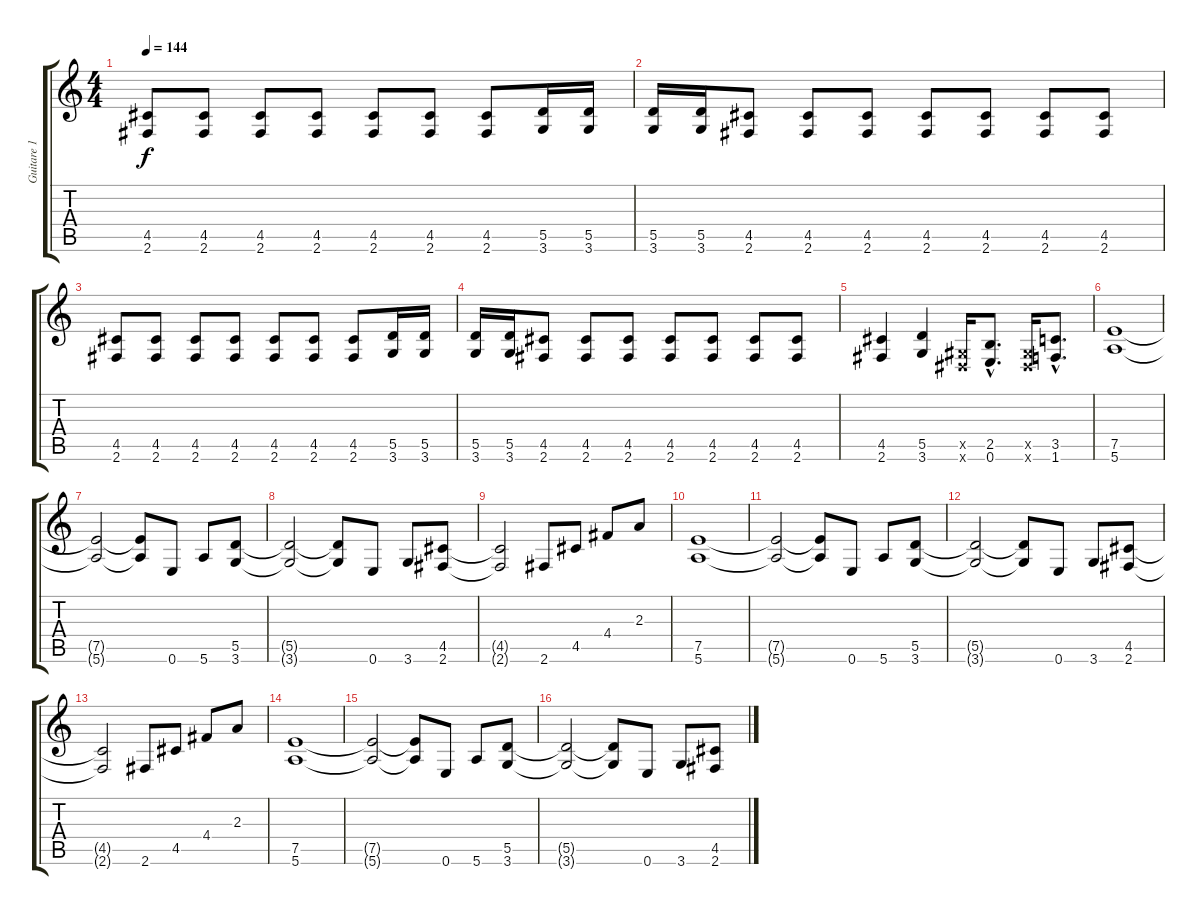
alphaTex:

\track ("Guitare 1" "Guitare 1") {instrument distortionguitar}
\staff {score tabs}
\tuning (E4 B3 G3 D3 A2 E2) {hide}
\ts (4 4)
\tempo 144
\clef g2
\ks c
(4.5 2.6).8{dy f} (4.5 2.6).8 (4.5 2.6).8 (4.5 2.6).8 (4.5 2.6).8 (4.5 2.6).8 (4.5 2.6).8 (5.5 3.6).16 (5.5 3.6).16 |
(5.5 3.6).16 (5.5 3.6).16 (4.5 2.6).8 (4.5 2.6).8 (4.5 2.6).8 (4.5 2.6).8 (4.5 2.6).8 (4.5 2.6).8 (4.5 2.6).8 |
(4.5 2.6).8 (4.5 2.6).8 (4.5 2.6).8 (4.5 2.6).8 (4.5 2.6).8 (4.5 2.6).8 (4.5 2.6).8 (5.5 3.6).16 (5.5 3.6).16 |
(5.5 3.6).16 (5.5 3.6).16 (4.5 2.6).8 (4.5 2.6).8 (4.5 2.6).8 (4.5 2.6).8 (4.5 2.6).8 (4.5 2.6).8 (4.5 2.6).8 |
(4.5 2.6).4 (5.5 3.6).4 (-1.5{x} -1.6{x}).16 (2.5{hac} 0.6{hac}).8{d} (-1.5{x} -1.6{x}).16 (3.5{hac} 1.6{hac}).8{d} |
(7.5 5.6).1 |
(7.5{t} 5.6{t}).2 (7.5{t} 5.6{t}).8 0.6.8 5.6.8 (5.5 3.6).8 |
(5.5{t} 3.6{t}).2 (5.5{t} 3.6{t}).8 0.6.8 3.6.8 (4.5 2.6).8 |
(4.5{t} 2.6{t}).2 2.6.8 4.5.8 4.4.8 2.3.8 |
(7.5 5.6).1 |
(7.5{t} 5.6{t}).2 (7.5{t} 5.6{t}).8 0.6.8 5.6.8 (5.5 3.6).8 |
(5.5{t} 3.6{t}).2 (5.5{t} 3.6{t}).8 0.6.8 3.6.8 (4.5 2.6).8 |
(4.5{t} 2.6{t}).2 2.6.8 4.5.8 4.4.8 2.3.8 |
(7.5 5.6).1 |
(7.5{t} 5.6{t}).2 (7.5{t} 5.6{t}).8 0.6.8 5.6.8 (5.5 3.6).8 |
(5.5{t} 3.6{t}).2 (5.5{t} 3.6{t}).8 0.6.8 3.6.8 (4.5 2.6).8
